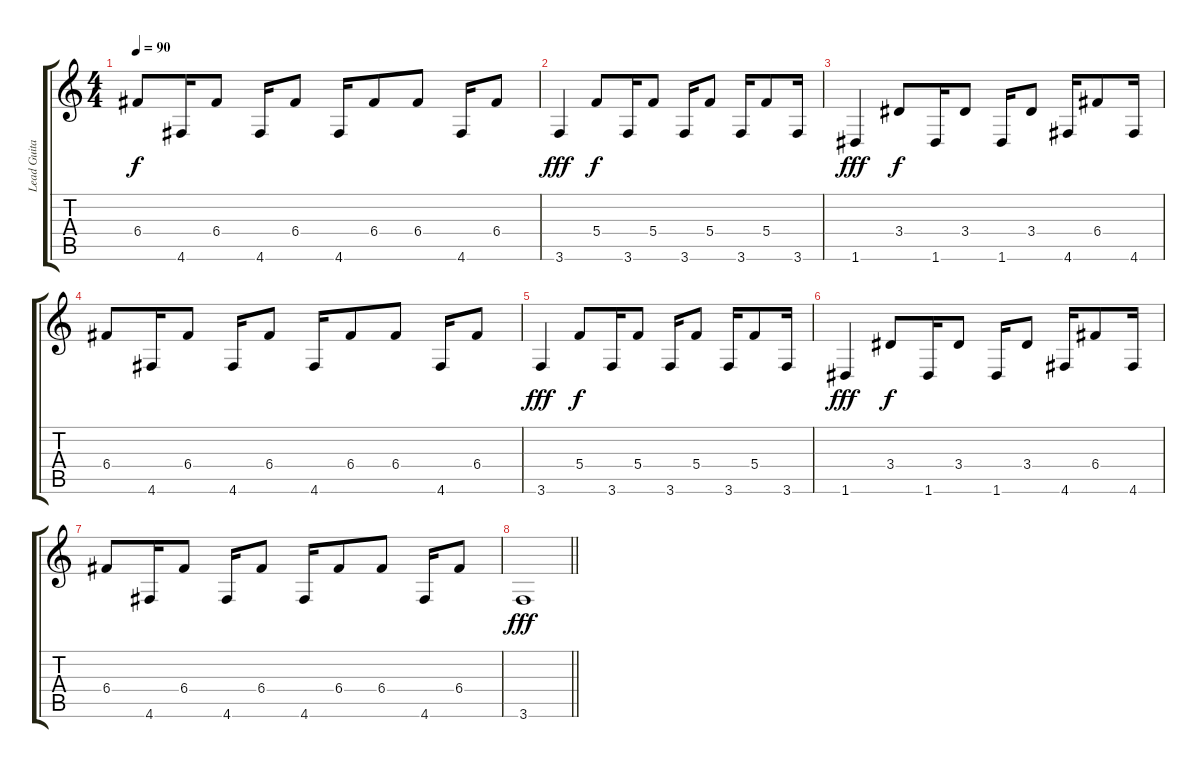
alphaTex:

\track ("Lead Guitar - Christian Andreu" "Lead Guita") {instrument overdrivenguitar}
\staff {score tabs}
\tuning (D4 A3 F3 C3 G2 D2) {hide}
\ts (4 4)
\tempo 90
\clef g2
\ks c
6.4.8{dy f} 4.6.16 6.4.8 4.6.16 6.4.8 4.6.16 6.4.8 6.4.8 4.6.16 6.4.8 |
3.6.4{dy fff} 5.4.8{dy f} 3.6.16 5.4.8 3.6.16 5.4.8 3.6.16 5.4.8 3.6.16 |
1.6.4{dy fff} 3.4.8{dy f} 1.6.16 3.4.8 1.6.16 3.4.8 4.6.16 6.4.8 4.6.16 |
6.4.8 4.6.16 6.4.8 4.6.16 6.4.8 4.6.16 6.4.8 6.4.8 4.6.16 6.4.8 |
3.6.4{dy fff} 5.4.8{dy f} 3.6.16 5.4.8 3.6.16 5.4.8 3.6.16 5.4.8 3.6.16 |
1.6.4{dy fff} 3.4.8{dy f} 1.6.16 3.4.8 1.6.16 3.4.8 4.6.16 6.4.8 4.6.16 |
6.4.8 4.6.16 6.4.8 4.6.16 6.4.8 4.6.16 6.4.8 6.4.8 4.6.16 6.4.8 |
\barLineRight lightlight
3.6.1{dy fff}
